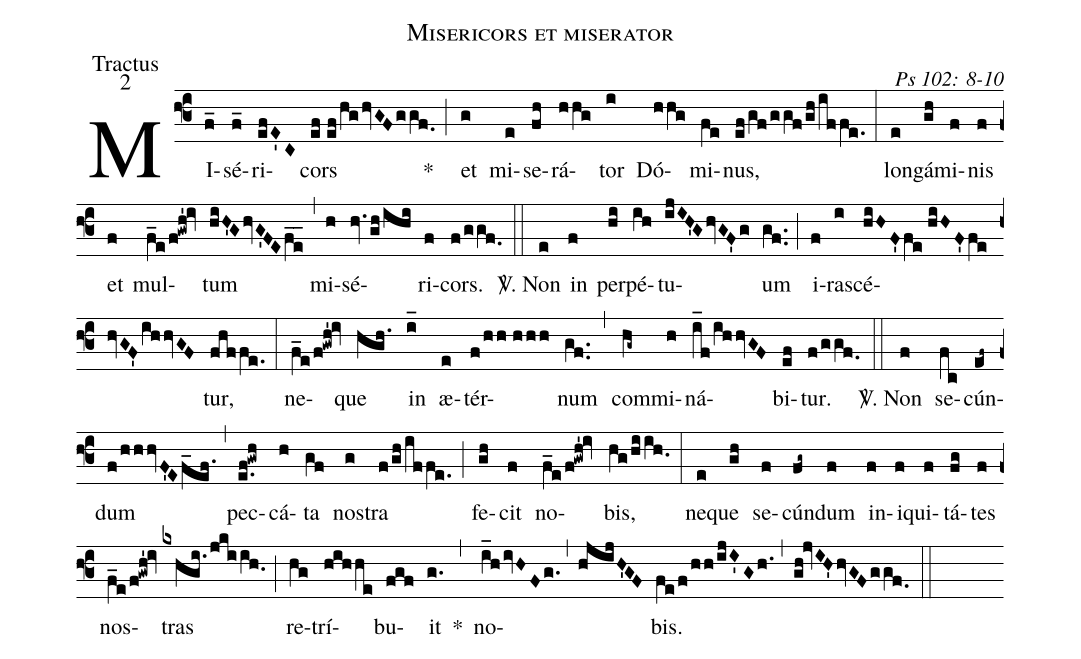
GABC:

name: Misericors et miserator;
office-part: Tractus;
mode: 2;
commentary: Ps 102: 8-10;
%%
(f3) MI(f_)sé(f_)ri(efE'C)cors(ef//ef/hghvGFggf.0) *(;) et(g) mi(e)se(fh)rá(hhg)tor(i) Dó(hhg)mi(fe)nus,(ef/gf/ggf/gh/iffe.) (:)
lon(e)gá(gh)mi(f)nis(f) et(f) mul(f_e/f!gwh'!iv)tum(hiH'G/hvG'FE/fe__) (,) mi(h)sé(hv.gh/ihi)ri(f)cors.(f/ggf.0) (::)
<sp>V/</sp>. Non(e) in(f) per(hi)pé(ih)tu(ijIH'GhvGF'g)um(gf..) (;) i(f)ra(i)scé(hiHF'/!fe//hiHF'/!fehvGF'ihhvGF)tur,(fhffe.) (:)
ne(f_e/f!gwh'!iv)que(hgh.) in(i_) æ(e)tér(f/hh//hhh)num(gf..) (,) com(hg~)mi(h)ná(i_f/ihhvGF)bi(ef)tur.(f/ggf.0) (::)
<sp>V/</sp>. Non(f) se(fc)cún(ef~)dum(f/hhhvF'Ef_ef.) (,) pec(e.f!gwh)cá(h)ta(gf) nos(g)tra(f/gh/iffe.) (;) fe(gh)cit(f) no(f_e/f!gwh'!iv)bis,(hg/hiih.0) (:)
ne(e)que(gh) se(f)cún(fg~)dum(f) in(f)i(f)qui(f)tá(fg)tes(f) nos(f_e/f!gwh'!iv)tras(kxhgi./jkiih.0) (;) re(hg)trí(hihhe)bu(fgf)it(g.) *(,) no(i_hivHFg.,hjijH'GF)bis.(fe/f/hh/ijI'Gh.) (,) (gh!jvIH'hvGFggf.0) (::)
